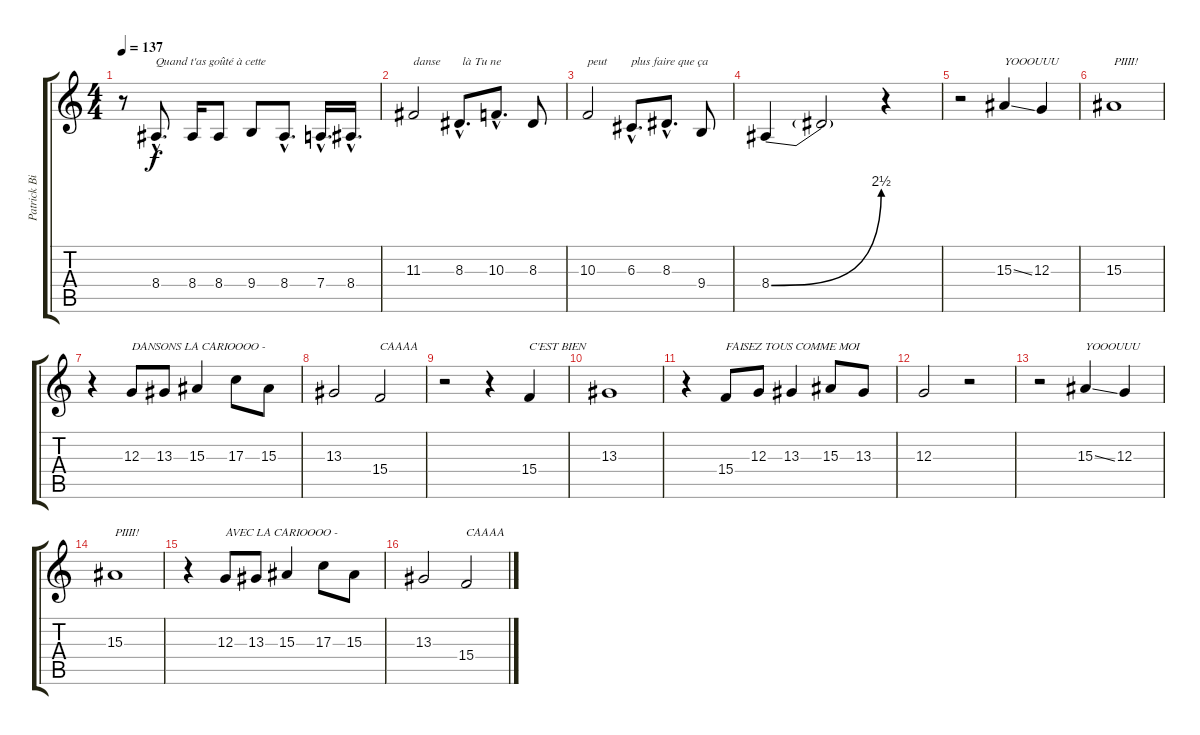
\track ("Patrick Bialès" "Patrick Bi") {instrument lead6voice}
\staff {score tabs}
\tuning (E4 B3 G3 D3 A2 E2) {hide}
\ts (4 4)
\tempo 137
\clef g2
\ks c
r.8{dy f} 8.4{hac}.8{d txt "Quand t'as goûté à cette "} 8.4.16 8.4.8 9.4.8 8.4{hac}.8{d} 7.4{hac}.16{d} 8.4{hac}.16{d} |
11.3.2{txt "danse"} 8.3{hac}.8{d txt " là Tu ne "} 10.3{hac}.8{d} 8.3.8 |
10.3.2{txt "peut"} 6.3{hac}.8{d txt "plus faire que ça"} 8.3{hac}.8{d} 9.4.8 |
8.4{be (bend 0 0 60 10)}.4 8.4{t}.2 r.4 |
r.2 15.3{ss}.4{txt "YOOOUUU "} 12.3.4 |
15.3.1{txt "PIIII!"} |
r.4 12.3.8{txt "DANSONS LA CARIOOOO -"} 13.3.8 15.3.4 17.3.8 15.3.8 |
13.3.2 15.4.2{txt "CAAAA"} |
r.2 r.4 15.4.4{txt "C'EST BIEN"} |
13.3.1 |
r.4 15.4.8{txt "FAISEZ TOUS COMME MOI"} 12.3.8 13.3.4 15.3.8 13.3.8 |
12.3.2 r.2 |
r.2 15.3{ss}.4{txt "YOOOUUU "} 12.3.4 |
15.3.1{txt "PIIII!"} |
r.4 12.3.8{txt "AVEC LA CARIOOOO -"} 13.3.8 15.3.4 17.3.8 15.3.8 |
13.3.2 15.4.2{txt "CAAAA"}
